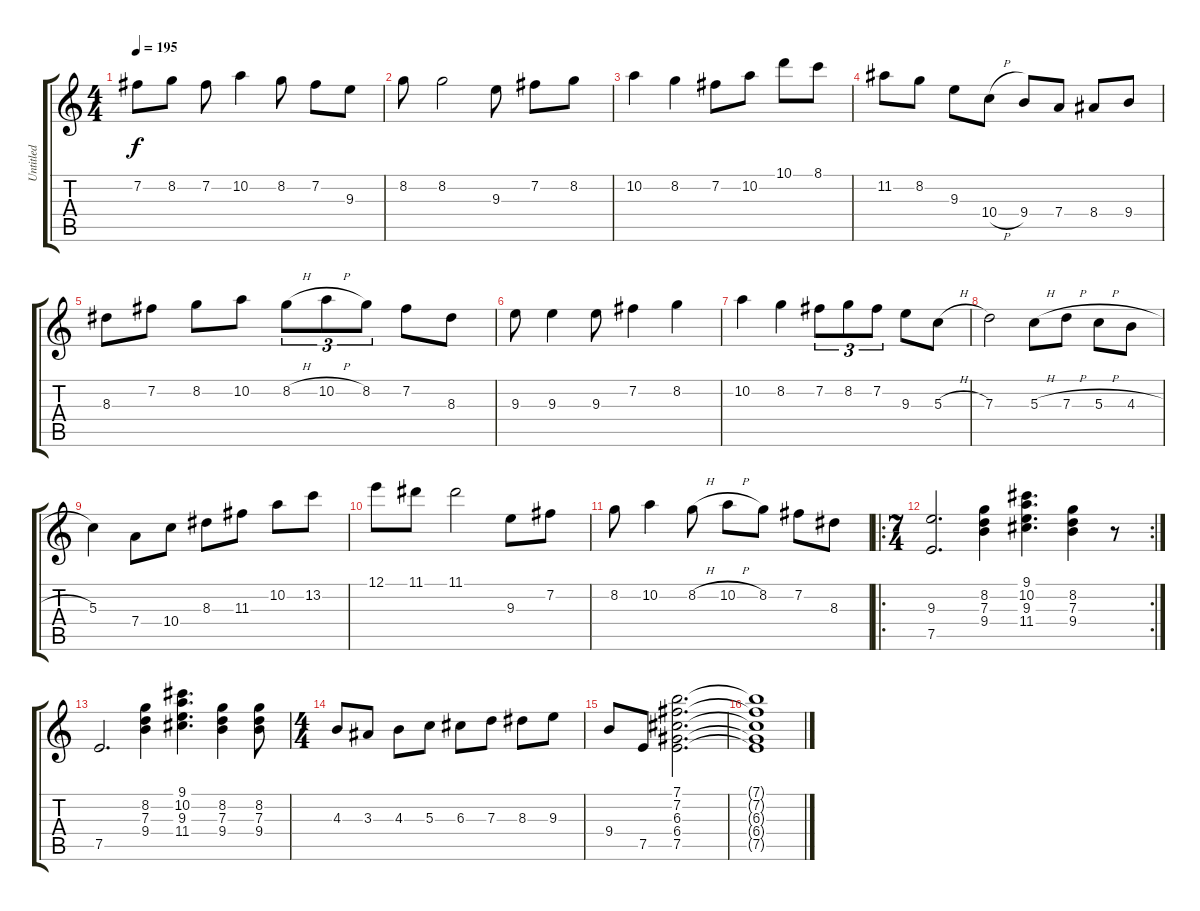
\track ("Untitled" "Untitled") {instrument acousticguitarnylon}
\staff {score tabs}
\tuning (E4 B3 G3 D3 A2 E2) {hide}
\ts (4 4)
\tempo 195
\clef g2
\ks c
7.2.8{dy f} 8.2.8 7.2.8 10.2.4 8.2.8 7.2.8 9.3.8 |
8.2.8 8.2.2 9.3.8 7.2.8 8.2.8 |
10.2.4 8.2.4 7.2.8 10.2.8 10.1.8 8.1.8 |
11.2.8 8.2.8 9.3.8 10.4{h}.8 9.4.8 7.4.8 8.4.8 9.4.8 |
8.3.8 7.2.8 8.2.8 10.2.8 8.2{h}.8{tu (3 2)} 10.2{h}.8{tu (3 2)} 8.2.8{tu (3 2)} 7.2.8 8.3.8 |
9.3.8 9.3.4 9.3.8 7.2.4 8.2.4 |
10.2.4 8.2.4 7.2.8{tu (3 2)} 8.2.8{tu (3 2)} 7.2.8{tu (3 2)} 9.3.8 5.3{h}.8 |
7.3.2 5.3{h}.8 7.3{h}.8 5.3{h}.8 4.3{h}.8 |
5.3.4 7.4.8 10.4.8 8.3.8 11.3.8 10.2.8 13.2.8 |
12.1.8 11.1.8 11.1.2 9.3.8 7.2.8 |
8.2.8 10.2.4 8.2{h}.8 10.2{h}.8 8.2.8 7.2.8 8.3.8 |
\ro
\rc 2
\ts (7 4)
(9.3 7.5).2{d} (8.2 7.3 9.4).4 (9.1 10.2 9.3 11.4).4{d} (8.2 7.3 9.4).4 r.8 |
7.5.2{d} (8.2 7.3 9.4).4 (9.1 10.2 9.3 11.4).4{d} (8.2 7.3 9.4).4 (8.2 7.3 9.4).8 |
\ts (4 4)
4.3.8 3.3.8 4.3.8 5.3.8 6.3.8 7.3.8 8.3.8 9.3.8 |
9.4.8 7.5.8 (7.1 7.2 6.3 6.4 7.5).2{d} |
(7.1{t} 7.2{t} 6.3{t} 6.4{t} 7.5{t}).1
